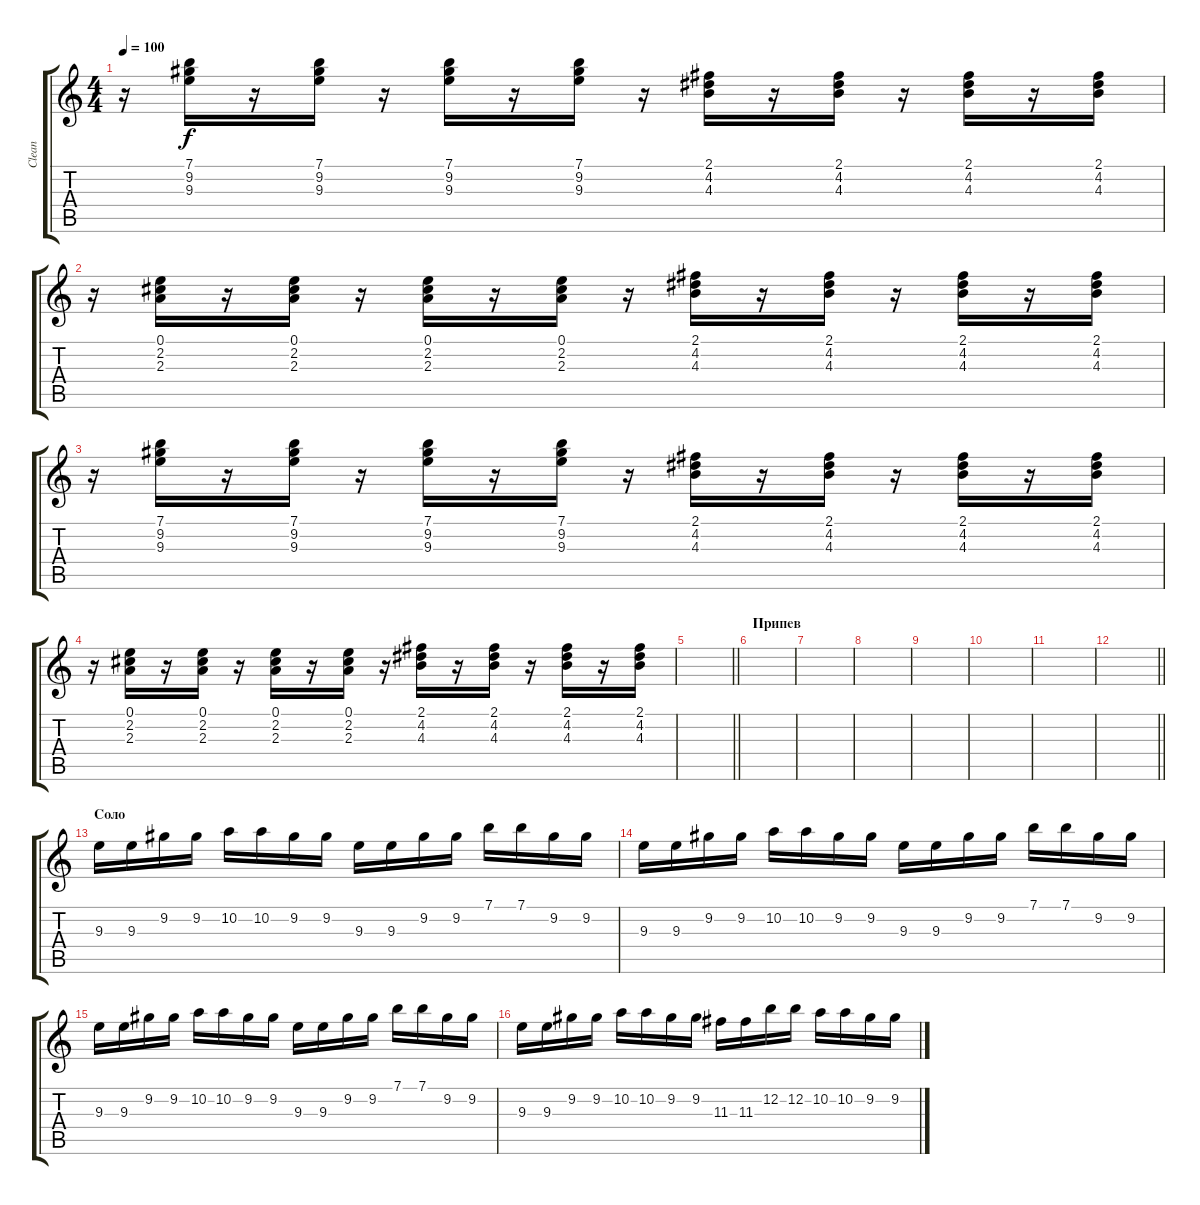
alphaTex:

\track ("Clean" "Clean") {instrument electricguitarclean}
\staff {score tabs}
\tuning (E4 B3 G3 D3 A2 E2) {hide}
\ts (4 4)
\tempo 100
\clef g2
\ks c
r.16{dy f} (7.1 9.2 9.3).16 r.16 (7.1 9.2 9.3).16 r.16 (7.1 9.2 9.3).16 r.16 (7.1 9.2 9.3).16 r.16 (2.1 4.2 4.3).16 r.16 (2.1 4.2 4.3).16 r.16 (2.1 4.2 4.3).16 r.16 (2.1 4.2 4.3).16 |
r.16 (0.1 2.2 2.3).16 r.16 (0.1 2.2 2.3).16 r.16 (0.1 2.2 2.3).16 r.16 (0.1 2.2 2.3).16 r.16 (2.1 4.2 4.3).16 r.16 (2.1 4.2 4.3).16 r.16 (2.1 4.2 4.3).16 r.16 (2.1 4.2 4.3).16 |
r.16 (7.1 9.2 9.3).16 r.16 (7.1 9.2 9.3).16 r.16 (7.1 9.2 9.3).16 r.16 (7.1 9.2 9.3).16 r.16 (2.1 4.2 4.3).16 r.16 (2.1 4.2 4.3).16 r.16 (2.1 4.2 4.3).16 r.16 (2.1 4.2 4.3).16 |
r.16 (0.1 2.2 2.3).16 r.16 (0.1 2.2 2.3).16 r.16 (0.1 2.2 2.3).16 r.16 (0.1 2.2 2.3).16 r.16 (2.1 4.2 4.3).16 r.16 (2.1 4.2 4.3).16 r.16 (2.1 4.2 4.3).16 r.16 (2.1 4.2 4.3).16 |
\barLineRight lightlight
|
\section ("" "Припев")
|
|
|
|
|
|
\barLineRight lightlight
|
\section ("" "Соло")
9.3.16 9.3.16 9.2.16 9.2.16 10.2.16 10.2.16 9.2.16 9.2.16 9.3.16 9.3.16 9.2.16 9.2.16 7.1.16 7.1.16 9.2.16 9.2.16 |
9.3.16 9.3.16 9.2.16 9.2.16 10.2.16 10.2.16 9.2.16 9.2.16 9.3.16 9.3.16 9.2.16 9.2.16 7.1.16 7.1.16 9.2.16 9.2.16 |
9.3.16 9.3.16 9.2.16 9.2.16 10.2.16 10.2.16 9.2.16 9.2.16 9.3.16 9.3.16 9.2.16 9.2.16 7.1.16 7.1.16 9.2.16 9.2.16 |
9.3.16 9.3.16 9.2.16 9.2.16 10.2.16 10.2.16 9.2.16 9.2.16 11.3.16 11.3.16 12.2.16 12.2.16 10.2.16 10.2.16 9.2.16 9.2.16
